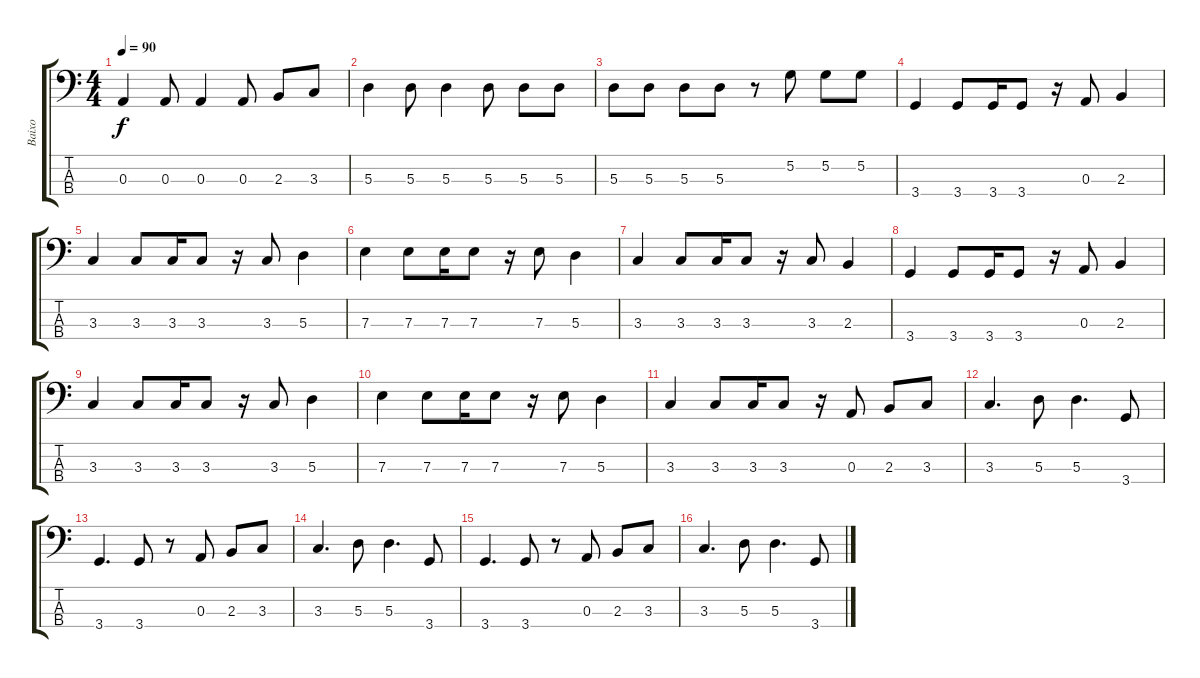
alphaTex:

\track ("Baixo" "Baixo") {instrument electricbassfinger}
\staff {score tabs}
\tuning (G2 D2 A1 E1) {hide}
\ts (4 4)
\tempo 90
\clef f4
\ks c
0.3.4{dy f} 0.3.8 0.3.4 0.3.8 2.3.8 3.3.8 |
5.3.4 5.3.8 5.3.4 5.3.8 5.3.8 5.3.8 |
5.3.8 5.3.8 5.3.8 5.3.8 r.8 5.2.8 5.2.8 5.2.8 |
3.4.4 3.4.8 3.4.16 3.4.8 r.16 0.3.8 2.3.4 |
3.3.4 3.3.8 3.3.16 3.3.8 r.16 3.3.8 5.3.4 |
7.3.4 7.3.8 7.3.16 7.3.8 r.16 7.3.8 5.3.4 |
3.3.4 3.3.8 3.3.16 3.3.8 r.16 3.3.8 2.3.4 |
3.4.4 3.4.8 3.4.16 3.4.8 r.16 0.3.8 2.3.4 |
3.3.4 3.3.8 3.3.16 3.3.8 r.16 3.3.8 5.3.4 |
7.3.4 7.3.8 7.3.16 7.3.8 r.16 7.3.8 5.3.4 |
3.3.4 3.3.8 3.3.16 3.3.8 r.16 0.3.8 2.3.8 3.3.8 |
3.3.4{d} 5.3.8 5.3.4{d} 3.4.8 |
3.4.4{d} 3.4.8 r.8 0.3.8 2.3.8 3.3.8 |
3.3.4{d} 5.3.8 5.3.4{d} 3.4.8 |
3.4.4{d} 3.4.8 r.8 0.3.8 2.3.8 3.3.8 |
3.3.4{d} 5.3.8 5.3.4{d} 3.4.8
